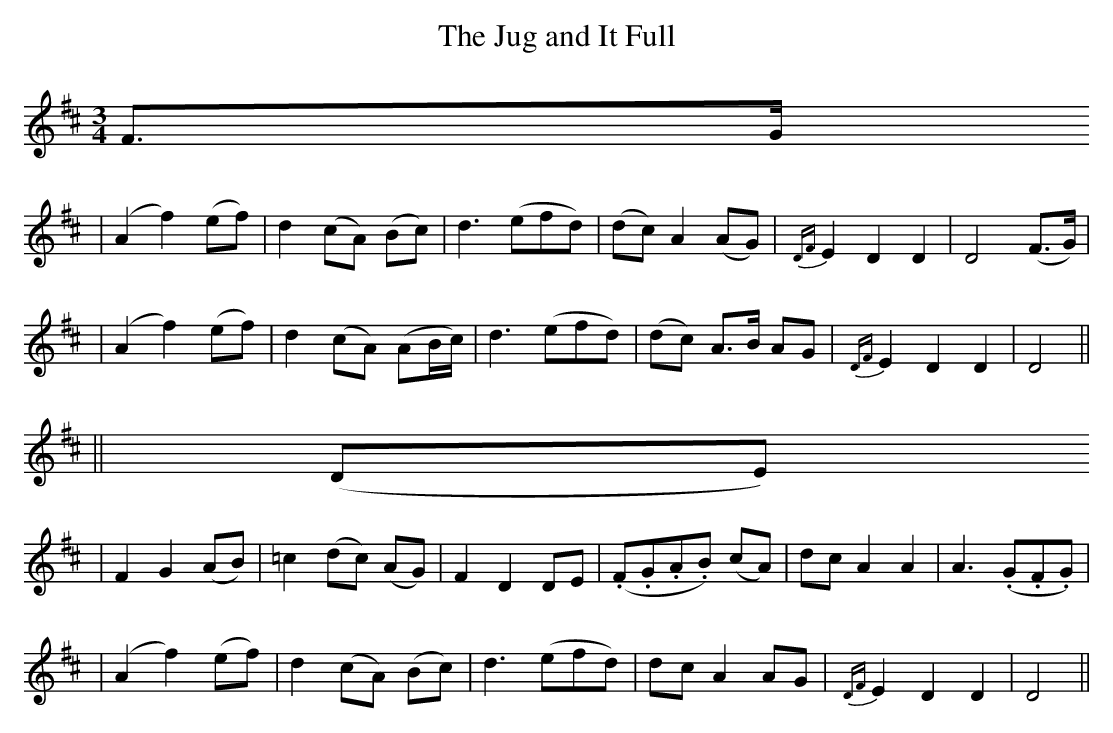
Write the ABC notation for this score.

X:1
T: The Jug and It Full
M: 3/4
L: 1/8
K: D
F>G
| (A2 f2) (ef) | d2 (cA) (Bc) | d3 (efd) | (dc) A2 (AG) | {DF}E2 D2 D2 | D4 (F>G) |
| (A2 f2) (ef) | d2 (cA) (AB/c/) | d3 (efd) | (dc) A>B AG | {DF}E2 D2 D2 | D4 ||
|| (DE)
| F2 G2 (AB) | =c2 (dc) (AG) | F2 D2 DE | (.F.G.A.B) (cA) | dc A2 A2 | A3 (.G.F.G) |
| (A2 f2) (ef) | d2 (cA) (Bc) | d3 (efd) | dc A2 AG | {DF}E2 D2 D2 | D4 ||
